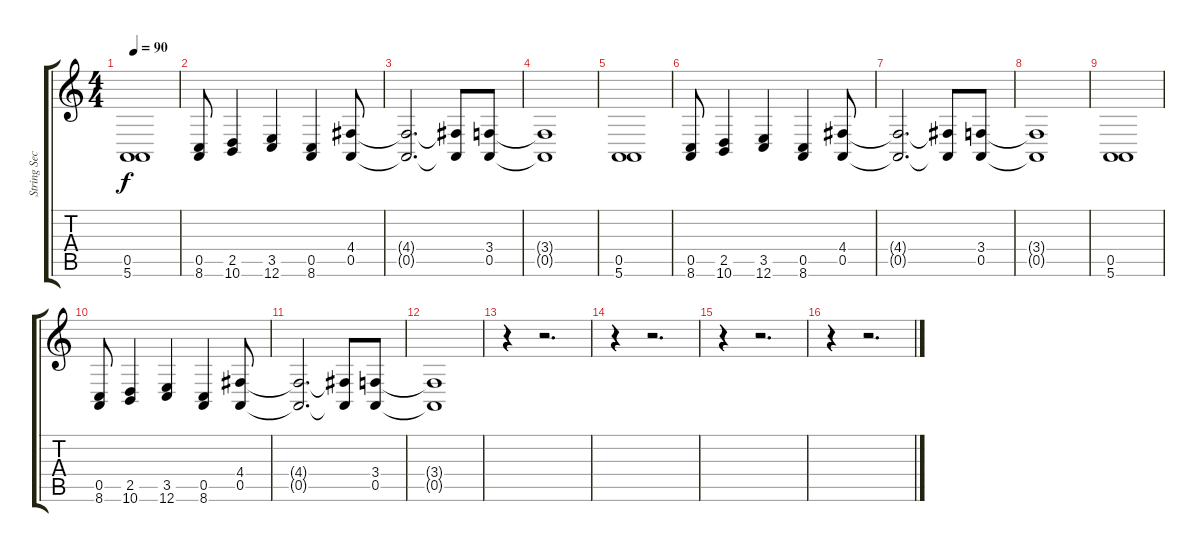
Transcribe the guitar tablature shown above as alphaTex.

\track ("String Section I" "String Sec") {instrument cello}
\staff {score tabs}
\tuning (E4 B3 G3 D3 A2 E2) {hide}
\ts (4 4)
\tempo 90
\clef g2
\ks c
(0.5 5.6).1{dy f instrument cello} |
(0.5 8.6).8 (2.5 10.6).4 (3.5 12.6).4 (0.5 8.6).4 (4.4 0.5).8 |
(4.4{t} 0.5{t}).2{d} (4.4{t} 0.5{t}).8 (3.4 0.5).8 |
(3.4{t} 0.5{t}).1 |
(0.5 5.6).1 |
(0.5 8.6).8 (2.5 10.6).4 (3.5 12.6).4 (0.5 8.6).4 (4.4 0.5).8 |
(4.4{t} 0.5{t}).2{d} (4.4{t} 0.5{t}).8 (3.4 0.5).8 |
(3.4{t} 0.5{t}).1 |
(0.5 5.6).1 |
(0.5 8.6).8 (2.5 10.6).4 (3.5 12.6).4 (0.5 8.6).4 (4.4 0.5).8 |
(4.4{t} 0.5{t}).2{d} (4.4{t} 0.5{t}).8 (3.4 0.5).8 |
(3.4{t} 0.5{t}).1 |
r.4 r.2{d} |
r.4 r.2{d} |
r.4 r.2{d} |
r.4 r.2{d}
